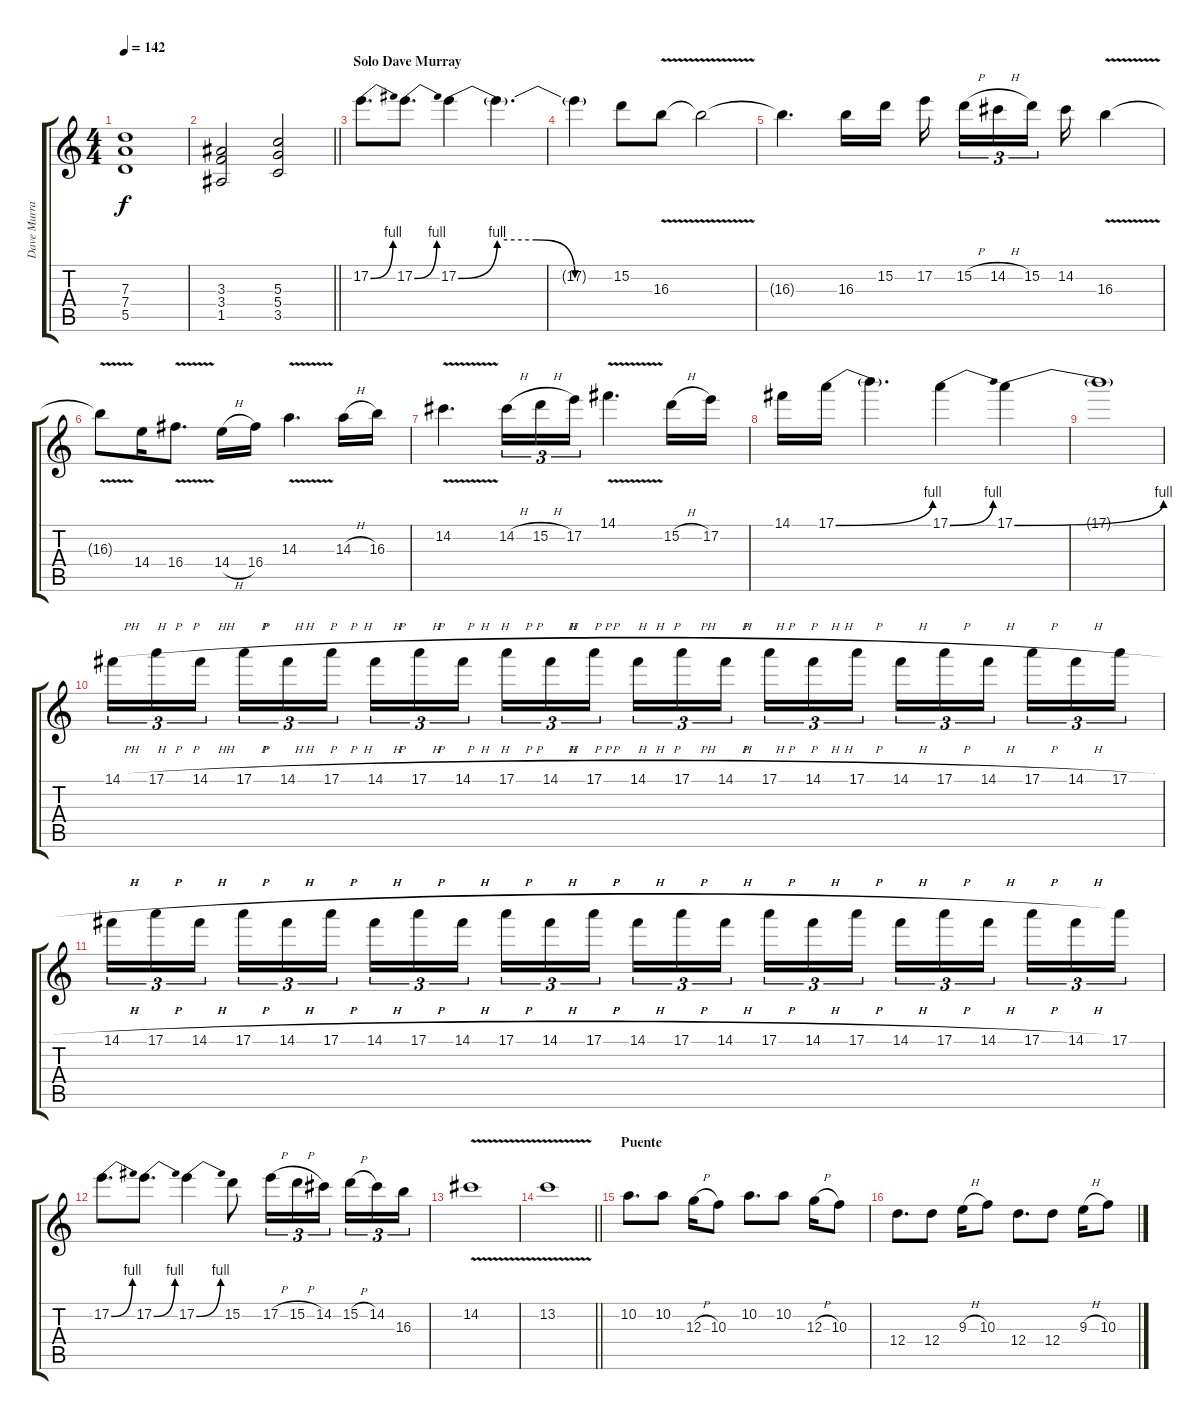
\track ("Dave Murray" "Dave Murra") {instrument distortionguitar}
\staff {score tabs}
\tuning (E4 B3 G3 D3 A2 E2) {hide}
\ts (4 4)
\tempo 142
\clef g2
\ks c
(7.3 7.4 5.5).1{dy f} |
\barLineRight lightlight
(3.3 3.4 1.5).2 (5.3 5.4 3.5).2 |
\section ("" "Solo Dave Murray")
17.2{be (bend 0 0 60 4)}.8{d volume 16} 17.2{be (bend 0 0 60 4)}.8{d} 17.2{be (custom 0 0 15 4 30 4 45 0 60 0)}.4 17.2{t}.4{d} |
17.2{t}.4 15.2.8 16.3{v}.8 16.3{t}.2 |
16.3{t}.4{d} 16.3.16 15.2.16 17.2.16{beam splitsecondary} 15.2{h}.16{tu (3 2)} 14.2{h}.16{tu (3 2)} 15.2.16{tu (3 2) beam splitsecondary} 14.2.16 16.3{v}.4 |
16.3{t}.8 14.4.16 16.4{v}.8{d} 14.4{h}.16 16.4.16 14.3{v}.4{d} 14.3{h}.16 16.3.16 |
14.2{v}.4{d} 14.2{h}.16{tu (3 2)} 15.2{h}.16{tu (3 2)} 17.2.16{tu (3 2)} 14.1{v}.4{d} 15.2{h}.16 17.2.16 |
14.1.16 17.1{be (bend 0 0 60 4)}.16 17.1{t}.4{d} 17.1{be (bend 0 0 60 4)}.4 17.1{be (bend 0 0 60 4)}.4 |
17.1{t}.1 |
14.1{h}.16{tu (3 2)} 17.1{h}.16{tu (3 2)} 14.1{h}.16{tu (3 2) beam splitsecondary} 17.1{h}.16{tu (3 2)} 14.1{h}.16{tu (3 2)} 17.1{h}.16{tu (3 2)} 14.1{h}.16{tu (3 2)} 17.1{h}.16{tu (3 2)} 14.1{h}.16{tu (3 2) beam splitsecondary} 17.1{h}.16{tu (3 2)} 14.1{h}.16{tu (3 2)} 17.1{h}.16{tu (3 2)} 14.1{h}.16{tu (3 2)} 17.1{h}.16{tu (3 2)} 14.1{h}.16{tu (3 2) beam splitsecondary} 17.1{h}.16{tu (3 2)} 14.1{h}.16{tu (3 2)} 17.1{h}.16{tu (3 2)} 14.1{h}.16{tu (3 2)} 17.1{h}.16{tu (3 2)} 14.1{h}.16{tu (3 2) beam splitsecondary} 17.1{h}.16{tu (3 2)} 14.1{h}.16{tu (3 2)} 17.1{h}.16{tu (3 2)} |
14.1{h}.16{tu (3 2)} 17.1{h}.16{tu (3 2)} 14.1{h}.16{tu (3 2) beam splitsecondary} 17.1{h}.16{tu (3 2)} 14.1{h}.16{tu (3 2)} 17.1{h}.16{tu (3 2)} 14.1{h}.16{tu (3 2)} 17.1{h}.16{tu (3 2)} 14.1{h}.16{tu (3 2) beam splitsecondary} 17.1{h}.16{tu (3 2)} 14.1{h}.16{tu (3 2)} 17.1{h}.16{tu (3 2)} 14.1{h}.16{tu (3 2)} 17.1{h}.16{tu (3 2)} 14.1{h}.16{tu (3 2) beam splitsecondary} 17.1{h}.16{tu (3 2)} 14.1{h}.16{tu (3 2)} 17.1{h}.16{tu (3 2)} 14.1{h}.16{tu (3 2)} 17.1{h}.16{tu (3 2)} 14.1{h}.16{tu (3 2) beam splitsecondary} 17.1{h}.16{tu (3 2)} 14.1{h}.16{tu (3 2)} 17.1.16{tu (3 2)} |
17.2{be (bend 0 0 60 4)}.8{d} 17.2{be (bend 0 0 60 4)}.8{d} 17.2{be (bend 0 0 60 4)}.4 15.2.8 17.2{h}.16{tu (3 2)} 15.2{h}.16{tu (3 2)} 14.2.16{tu (3 2) beam splitsecondary} 15.2{h}.16{tu (3 2)} 14.2.16{tu (3 2)} 16.3.16{tu (3 2)} |
14.2{v}.1 |
\barLineRight lightlight
13.2{v}.1 |
\section ("" "Puente")
10.2.8{d volume 11} 10.2.8 12.3{h}.16 10.3.8 10.2.8{d} 10.2.8 12.3{h}.16 10.3.8 |
12.4.8{d} 12.4.8 9.3{h}.16 10.3.8 12.4.8{d} 12.4.8 9.3{h}.16 10.3.8
